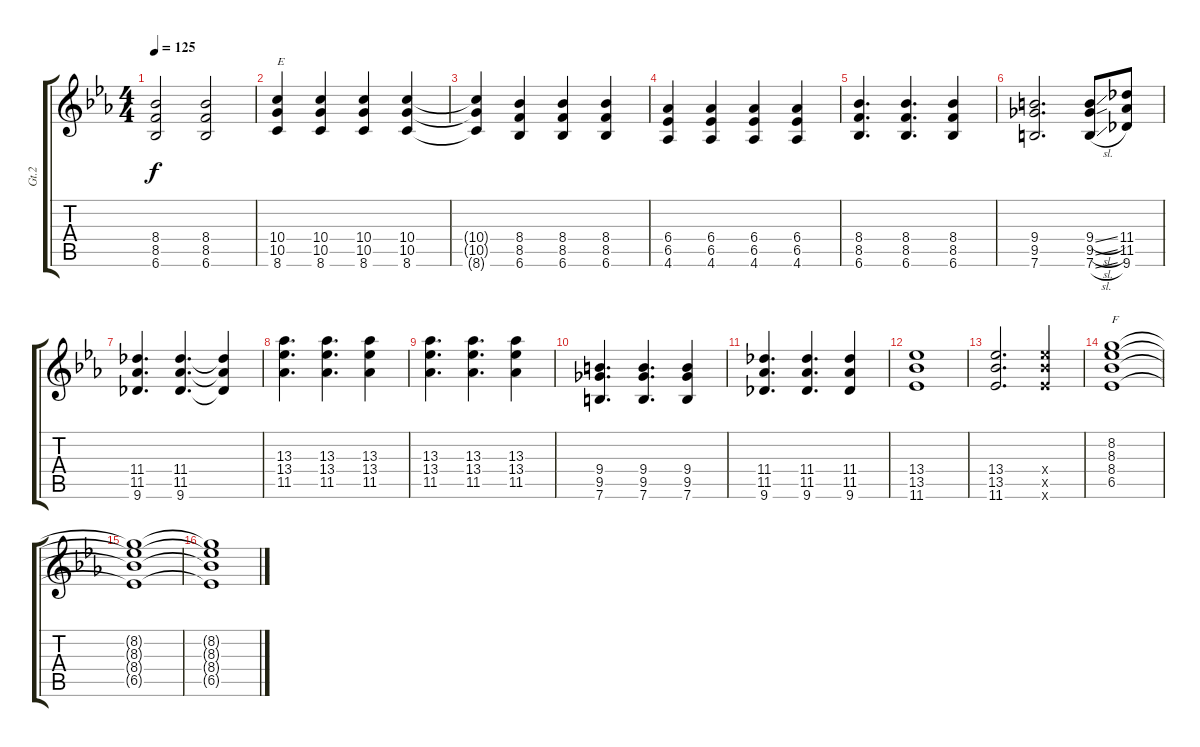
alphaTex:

\track ("Gt.2" "Gt.2") {instrument electricguitarmuted bank 115}
\staff {score tabs}
\tuning (E4 B3 G3 D3 A2 E2) {hide}
\ts (4 4)
\tempo 125
\clef g2
\ks eb
(8.4 8.5 6.6).2{dy f} (8.4 8.5 6.6).2 |
(10.4 10.5 8.6).4{txt "E"} (10.4 10.5 8.6).4 (10.4 10.5 8.6).4 (10.4 10.5 8.6).4 |
(10.4{t} 10.5{t} 8.6{t}).4 (8.4 8.5 6.6).4 (8.4 8.5 6.6).4 (8.4 8.5 6.6).4 |
(6.4 6.5 4.6).4 (6.4 6.5 4.6).4 (6.4 6.5 4.6).4 (6.4 6.5 4.6).4 |
(8.4 8.5 6.6).4{d} (8.4 8.5 6.6).4{d} (8.4 8.5 6.6).4 |
(9.4 9.5 7.6).2{d} (9.4{sl} 9.5{sl} 7.6{sl}).8 (11.4 11.5 9.6).8 |
(11.4 11.5 9.6).4{d} (11.4 11.5 9.6).4{d} (11.4{t} 11.5{t} 9.6{t}).4 |
(13.3 13.4 11.5).4{d} (13.3 13.4 11.5).4{d} (13.3 13.4 11.5).4 |
(13.3 13.4 11.5).4{d} (13.3 13.4 11.5).4{d} (13.3 13.4 11.5).4 |
(9.4 9.5 7.6).4{d} (9.4 9.5 7.6).4{d} (9.4 9.5 7.6).4 |
(11.4 11.5 9.6).4{d} (11.4 11.5 9.6).4{d} (11.4 11.5 9.6).4 |
(13.4 13.5 11.6).1 |
(13.4 13.5 11.6).2{d} (13.4{x} 13.5{x} 11.6{x}).4 |
(8.2 8.3 8.4 6.5).1{txt "F"} |
(8.2{t} 8.3{t} 8.4{t} 6.5{t}).1 |
(8.2{t} 8.3{t} 8.4{t} 6.5{t}).1
